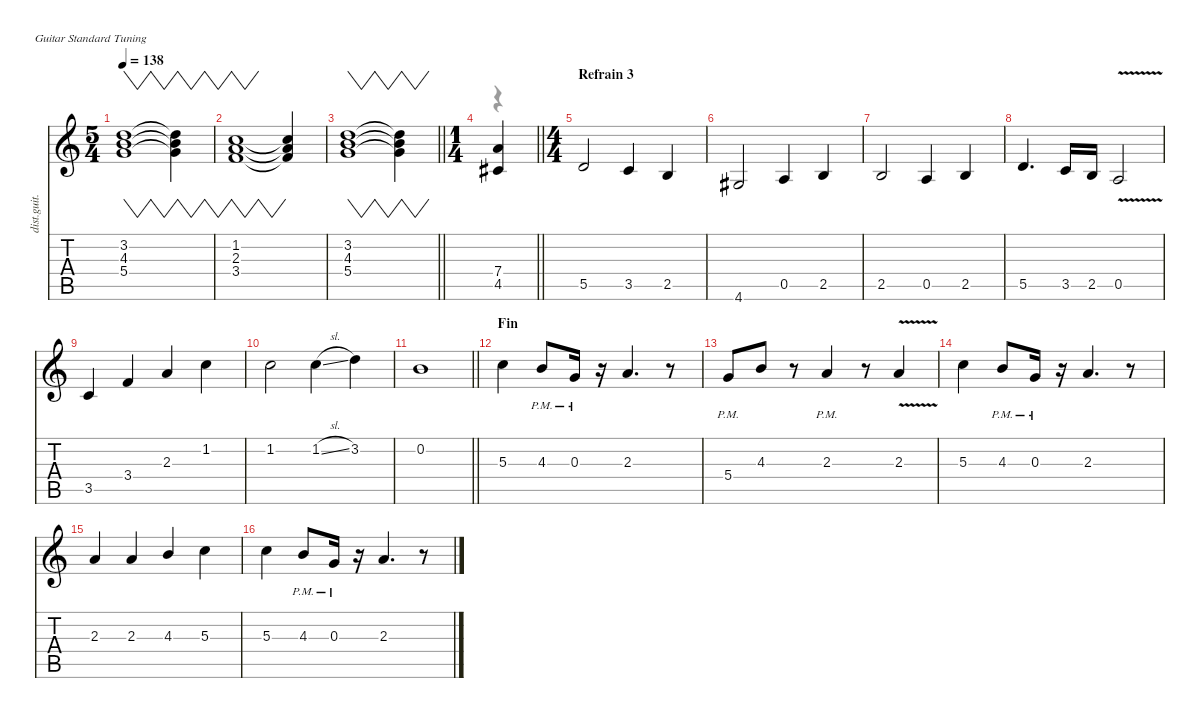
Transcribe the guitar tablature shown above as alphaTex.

\defaultSystemsLayout 4
\hideDynamics
\bracketExtendMode nobrackets
\track ("Sylvain" "dist.guit.") {instrument distortionguitar}
\staff {score tabs}
\tuning (E4 B3 G3 D3 A2 E2)
\voice
\ts (5 4)
\tempo 138
\clef g2
\ks aminor
(3.2 4.3 5.4).1{vw dy f beam Down} (5.4{t} 4.3{t} 3.2{t}).4{vw beam Down} |
(1.2 2.3 3.4).1{vw beam Up} (3.4{t} 2.3{t} 1.2{t}).4{beam Up} |
\barLineRight lightlight
(3.2 4.3 5.4).1{vw beam Down} (5.4{t} 4.3{t} 3.2{t}).4{vw beam Down} |
\ts (1 4)
\beaming (8 2)
\barLineRight lightlight
(7.4 4.5{acc #}).4{beam Up} |
\ts (4 4)
\beaming (8 2 2 2 2)
\section ("" "Refrain 3")
5.5.2{instrument distortionguitar beam Up} 3.5.4{beam Up} 2.5.4{beam Up} |
4.6{acc #}.2{beam Up} 0.5.4{beam Up} 2.5.4{beam Up} |
2.5.2{beam Up} 0.5.4{beam Up} 2.5.4{beam Up} |
5.5.4{d beam Up} 3.5.16{beam Up} 2.5.16{beam Up} 0.5{v}.2{beam Up} |
3.5.4{beam Up} 3.4.4{beam Up} 2.3.4{beam Up} 1.2.4{beam Down} |
1.2.2{beam Down} 1.2{sl}.4{beam Down} 3.2.4{beam Down} |
\barLineRight lightlight
0.2.1{beam Down} |
\section ("" "Fin")
5.3.4{dy mf beam Down} 4.3{pm}.8{beam Up} 0.3{pm}.16{beam Up} r.16{beam Down} 2.3.4{d beam Up} r.8{beam Down} |
5.4{pm}.8{beam Up} 4.3.8{beam Up} r.8{beam Down} 2.3{pm}.4{beam Up} r.8{beam Down} 2.3{v}.4{beam Up} |
5.3.4{beam Down} 4.3{pm}.8{beam Up} 0.3{pm}.16{beam Up} r.16{beam Down} 2.3.4{d beam Up} r.8{beam Down} |
2.3.4{beam Up} 2.3.4{beam Up} 4.3.4{beam Up} 5.3.4{beam Down} |
5.3.4{beam Down} 4.3{pm}.8{beam Up} 0.3{pm}.16{beam Up} r.16{beam Down} 2.3.4{d beam Up} r.8{beam Down}
\voice
\clef g2
\ottava regular
\simile none
\ks aminor
|
|
\barLineRight lightlight
|
\barLineRight lightlight
r.4{dy mf beam Down} |
|
|
|
|
|
|
\barLineRight lightlight
|
|
|
|
|
